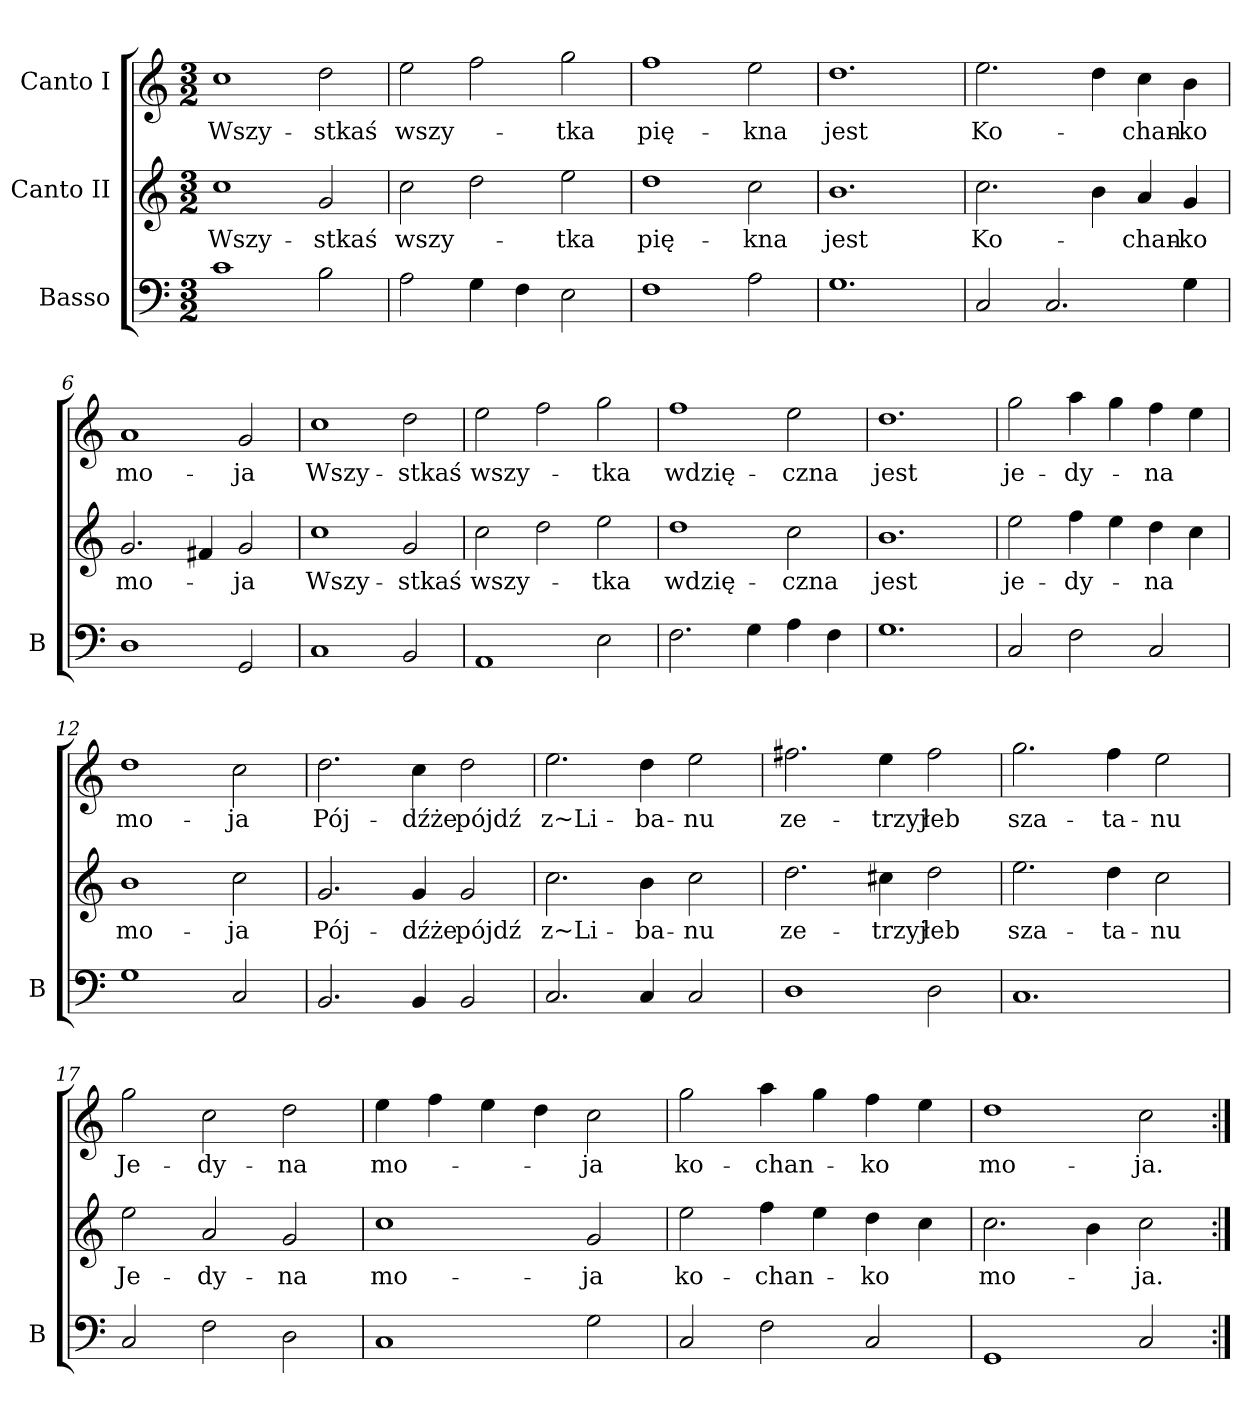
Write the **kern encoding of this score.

**kern	**kern	**text	**kern	**text
*part3	*part2	*part2	*part1	*part1
*staff3	*staff2	*staff2	*staff1	*staff1
*I"Basso	*I"Canto II	*	*I"Canto I	*
*I'B	*	*	*	*
*clefF4	*clefG2	*	*clefG2	*
*k[]	*k[]	*	*k[]	*
*M3/2	*M3/2	*	*M3/2	*
=1	=1	=1	=1	=1
1c	1cc	Wszy-	1cc	Wszy-
2B	2g	-stkaś	2dd	-stkaś
=2	=2	=2	=2	=2
2A	2cc	wszy-	2ee	wszy-
4G	2dd	.	2ff	.
4F	.	.	.	.
2E	2ee	-tka	2gg	-tka
=3	=3	=3	=3	=3
1F	1dd	pię-	1ff	pię-
2A	2cc	-kna	2ee	-kna
=4	=4	=4	=4	=4
1.G	1.b	jest	1.dd	jest
=5	=5	=5	=5	=5
2C	2.cc	Ko-	2.ee	Ko-
2.C	.	.	.	.
.	4b	.	4dd	.
.	4a	-chan-	4cc	-chan-
4G	4g	-ko	4b	-ko
=6	=6	=6	=6	=6
1D	2.g	mo-	1a	mo-
.	4f#X	.	.	.
2GG	2g	-ja	2g	-ja
=7	=7	=7	=7	=7
1C	1cc	Wszy-	1cc	Wszy-
2BB	2g	-stkaś	2dd	-stkaś
=8	=8	=8	=8	=8
1AA	2cc	wszy-	2ee	wszy-
.	2dd	.	2ff	.
2E	2ee	-tka	2gg	-tka
=9	=9	=9	=9	=9
2.F	1dd	wdzię-	1ff	wdzię-
4G	.	.	.	.
4A	2cc	-czna	2ee	-czna
4F	.	.	.	.
=10	=10	=10	=10	=10
1.G	1.b	jest	1.dd	jest
=11	=11	=11	=11	=11
2C	2ee	je-	2gg	je-
2F	4ff	-dy-	4aa	-dy-
.	4ee	.	4gg	.
2C	4dd	-na	4ff	-na
.	4cc	.	4ee	.
=12	=12	=12	=12	=12
1G	1b	mo-	1dd	mo-
2C	2cc	-ja	2cc	-ja
=	=	=	=	=
2.BB	2.g	Pój-	2.dd	Pój-
4BB	4g	-dźże	4cc	-dźże
2BB	2g	pójdź	2dd	pójdź
=14	=14	=14	=14	=14
2.C	2.cc	z~Li-	2.ee	z~Li-
4C	4b	-ba-	4dd	-ba-
2C	2cc	-nu	2ee	-nu
=15	=15	=15	=15	=15
1D	2.dd	ze-	2.ff#X	ze-
.	4cc#X	-trzyj	4ee	-trzyj
2D	2dd	łeb	2ff#	łeb
=16	=16	=16	=16	=16
1.C	2.ee	sza-	2.gg	sza-
.	4dd	-ta-	4ff	-ta-
.	2cc	-nu	2ee	-nu
=17	=17	=17	=17	=17
2C	2ee	Je-	2gg	Je-
2F	2a	-dy-	2cc	-dy-
2D	2g	-na	2dd	-na
=18	=18	=18	=18	=18
1C	1cc	mo-	4ee	mo-
.	.	.	4ff	.
.	.	.	4ee	.
.	.	.	4dd	.
2G	2g	-ja	2cc	-ja
=19	=19	=19	=19	=19
2C	2ee	ko-	2gg	ko-
2F	4ff	-chan-	4aa	-chan-
.	4ee	.	4gg	.
2C	4dd	-ko	4ff	-ko
.	4cc	.	4ee	.
=20	=20	=20	=20	=20
1GG	2.cc	mo-	1dd	mo-
.	4b	.	.	.
2C	2cc	-ja.	2cc	-ja.
=:|!	=:|!	=:|!	=:|!	=:|!
*-	*-	*-	*-	*-
